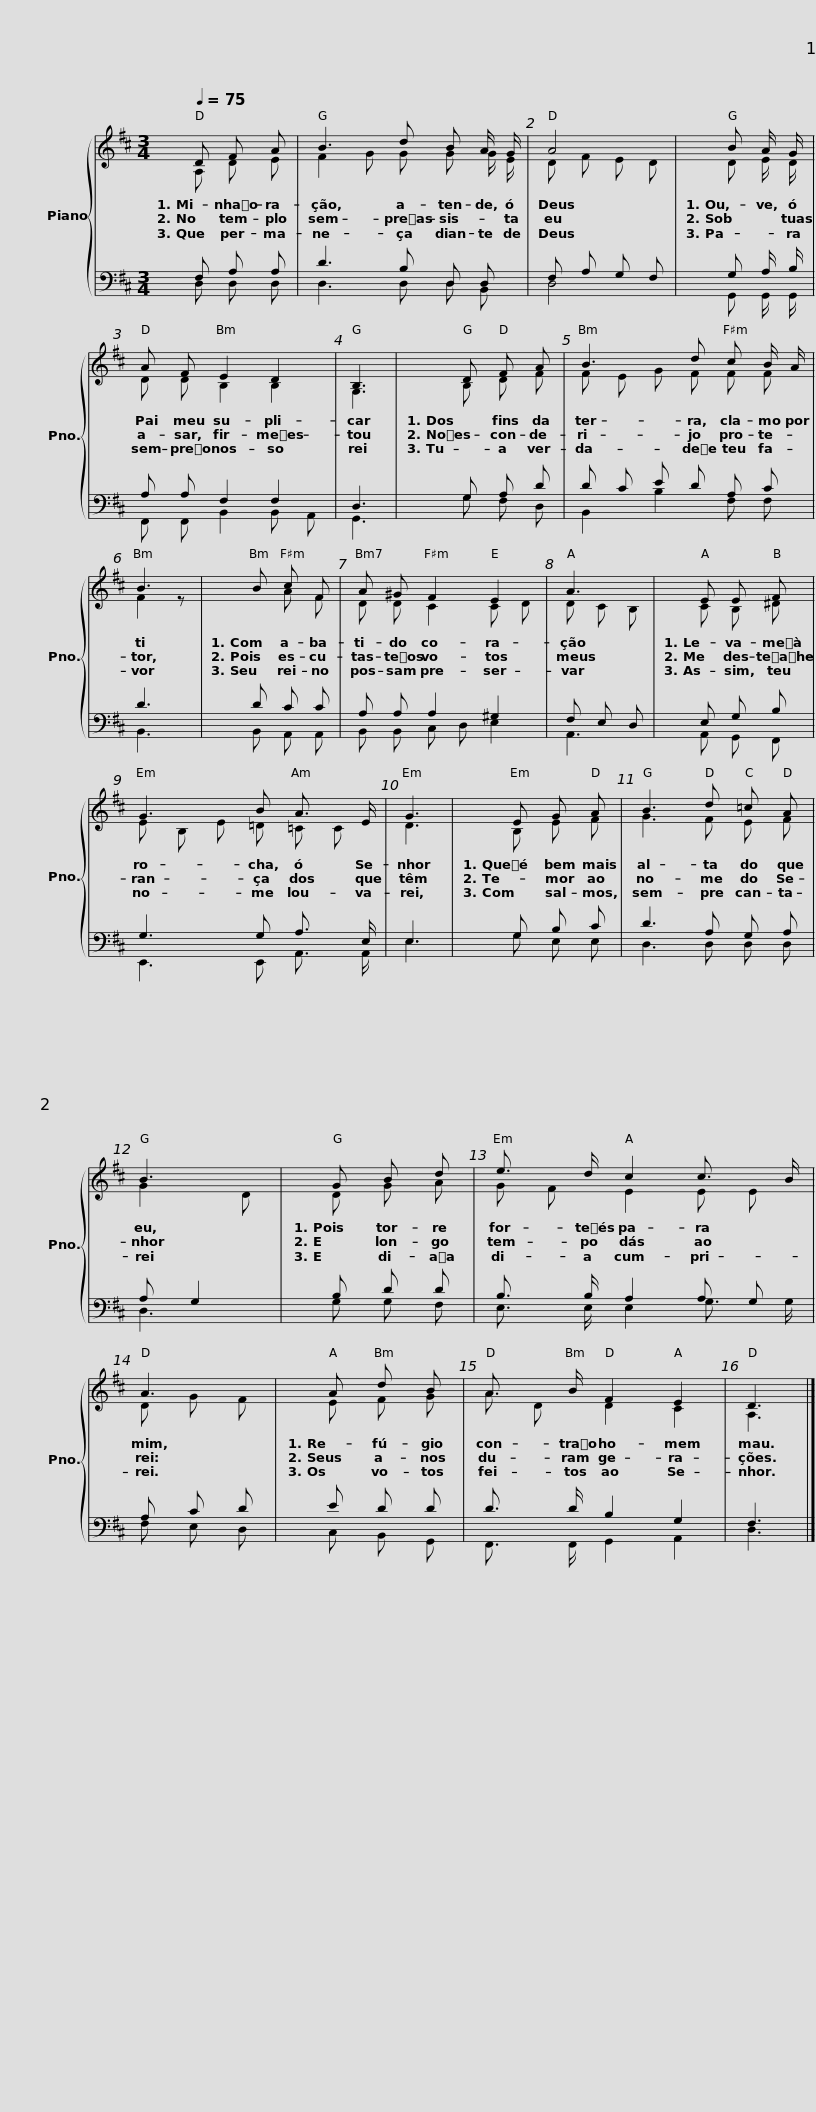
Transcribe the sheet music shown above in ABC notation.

X:1
%%score { ( 1 2 ) | ( 3 4 ) }
L:1/8
Q:1/4=75
M:3/4
I:linebreak $
K:D
V:1 treble
V:2 treble
V:3 bass
V:4 bass
V:1
 D F A | B3 d B A/ G/ | A4 |$ B A/ G/ | A F E2 D2 | %5
 B,3 |$ D F A | B3 d c B/ A/ | B3 |$ B c F | %10
 A ^G F2 E2 | A3 |$ E E F | G3 B A3/2 E/ | G3 |$ %15
 E G A | B3 d =c A | B3 |$ G B d | e3/2 d/ c2 c3/2 B/ | %20
 A3 |$ A d B | A3/2 B/ F2 E2 | D3 |] %24
V:2
 A, D E | F2 G G G G/ E/ | D F E D |$ D E/ D/ | D D B,2 B,2 | %5
 G,3 |$ B, D F | F E G F F F | F2 z |$ x A F | %10
 D D C2 C D | D C B, |$ C B, ^D | E B, E =D =C C | D3 |$ %15
 B, E F | G3 F E F | G2 D |$ D G A | G F E2 E E | %20
 D G F |$ E F G | A D D2 C2 | A,3 |] %24
V:3
 F, A, A, | D3 B, D, D, | F, A, G, F, |$ G, A,/ B,/ | A, A, F,2 F,2 | %5
 D,3 |$ G, A, D | D C E D A, C | D3 |$ D C C | %10
 A, A, A,2 ^G,2 | F, E, D, |$ E, G, B, | G,3 G, A,3/2 E,/ | E,3 |$ %15
 G, B, C | D3 A, G, A, | A, G,2 |$ B, D D | B,3/2 B,/ A,2 A, G, | %20
 A, C D |$ E D D | D3/2 D/ B,2 G,2 | F,3 |] %24
V:4
 D, D, D, | D,3 D, D, B,, | D,4 |$ G,, G,,/ G,,/ | F,, F,, B,,2 B,, A,, | %5
 G,,3 |$ G, F, D, | B,,2 B,2 F, F, | B,,3 |$ B,, A,, A,, | %10
 B,, B,, C, D, E,2 | A,,3 |$ A,, G,, F,, | E,,3 E,, A,,3/2 A,,/ | E,3 |$ %15
 G, E, E, | D,3 D, D, D, | D,3 |$ G, G, F, | E,3/2 E,/ E,2 G,3/2 G,/ | %20
 F, E, D, |$ C, B,, G,, | F,,3/2 F,,/ G,,2 A,,2 | D,3 |] %24
